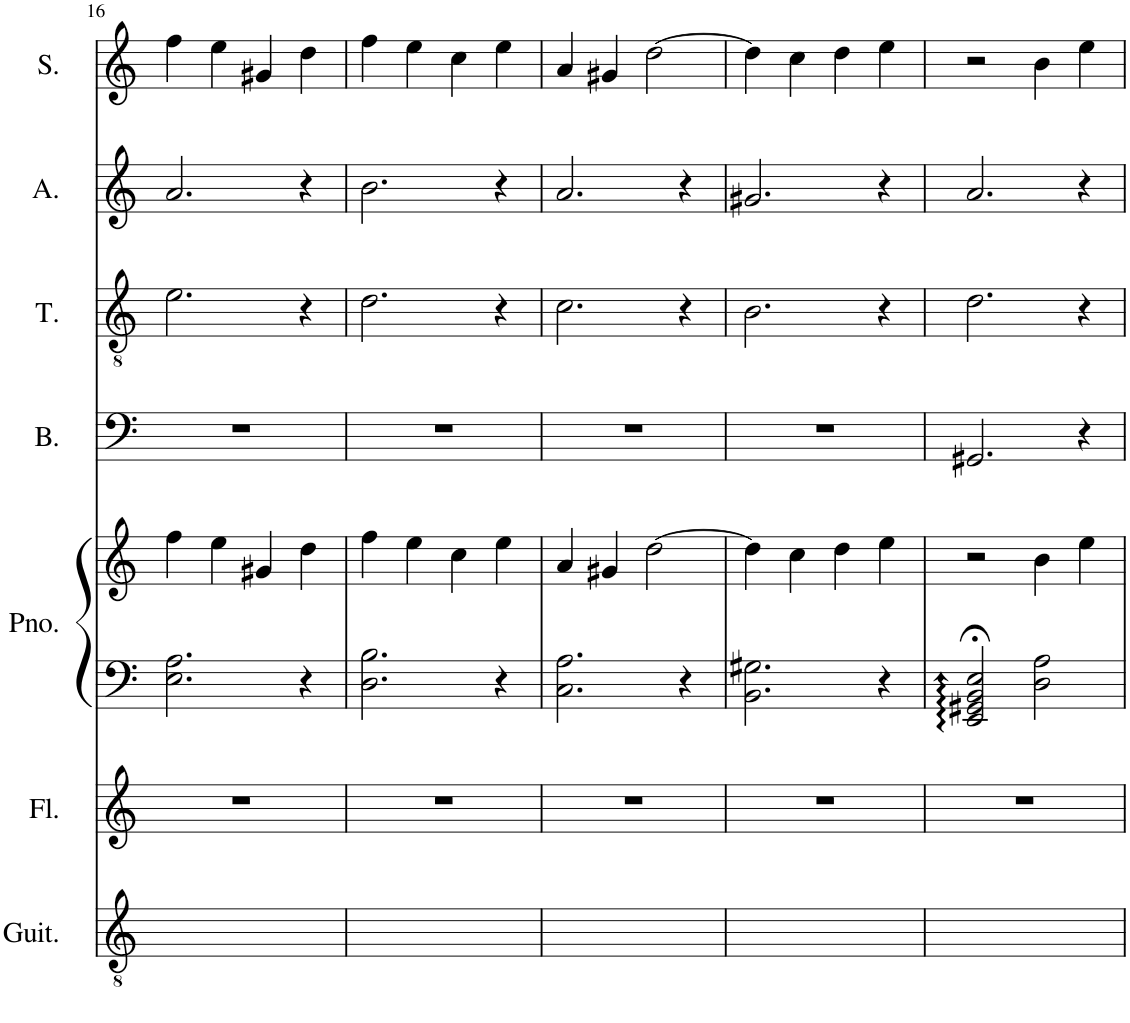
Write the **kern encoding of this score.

**kern	**kern	**kern	**kern	**kern	**kern	**kern	**kern
*part7	*part6	*part5	*part5	*part4	*part3	*part2	*part1
*staff8	*staff7	*staff6	*staff5	*staff4	*staff3	*staff2	*staff1
*I"Classical Guitar	*I"Flute	*I"Piano	*	*I"Bass	*I"Tenor	*I"Alto	*I"Soprano
*I'Guit.	*I'Fl.	*I'Pno.	*	*I'B.	*I'T.	*I'A.	*I'S.
!!LO:PB:g=z
*clefGv2	*clefG2	*clefF4	*clefG2	*clefF4	*clefGv2	*clefG2	*clefG2
*k[]	*k[]	*k[]	*k[]	*k[]	*k[]	*k[]	*k[]
*M4/4	*M4/4	*M4/4	*M4/4	*M4/4	*M4/4	*M4/4	*M4/4
=16	=16	=16	=16	=16	=16	=16	=16
1r	1r	2.E\ 2.A\	4ff\	1r	2.e\	2.a/	4ff\
.	.	.	4ee\	.	.	.	4ee\
.	.	.	4g#X/	.	.	.	4g#X/
.	.	4r	4dd\	.	4r	4r	4dd\
=17	=17	=17	=17	=17	=17	=17	=17
1r	1r	2.D\ 2.B\	4ff\	1r	2.d\	2.b\	4ff\
.	.	.	4ee\	.	.	.	4ee\
.	.	.	4cc\	.	.	.	4cc\
.	.	4r	4ee\	.	4r	4r	4ee\
=18	=18	=18	=18	=18	=18	=18	=18
1r	1r	2.C\ 2.A\	4a/	1r	2.c\	2.a/	4a/
.	.	.	4g#X/	.	.	.	4g#X/
.	.	.	[2dd\	.	.	.	[2dd\
.	.	4r	.	.	4r	4r	.
=19	=19	=19	=19	=19	=19	=19	=19
1r	1r	2.BB\ 2.G#X\	4dd\]	1r	2.B\	2.g#X/	4dd\]
.	.	.	4cc\	.	.	.	4cc\
.	.	.	4dd\	.	.	.	4dd\
.	.	4r	4ee\	.	4r	4r	4ee\
=20	=20	=20	=20	=20	=20	=20	=20
1r	1r	2EE/;< 2GG#X/;< 2BB/;< 2E/;<	2r	2.GG#X/	2.d\	2.a/	2r
.	.	2D\ 2A\	4b\	.	.	.	4b\
.	.	.	4ee\	4r	4r	4r	4ee\
=	=	=	=	=	=	=	=
*-	*-	*-	*-	*-	*-	*-	*-
